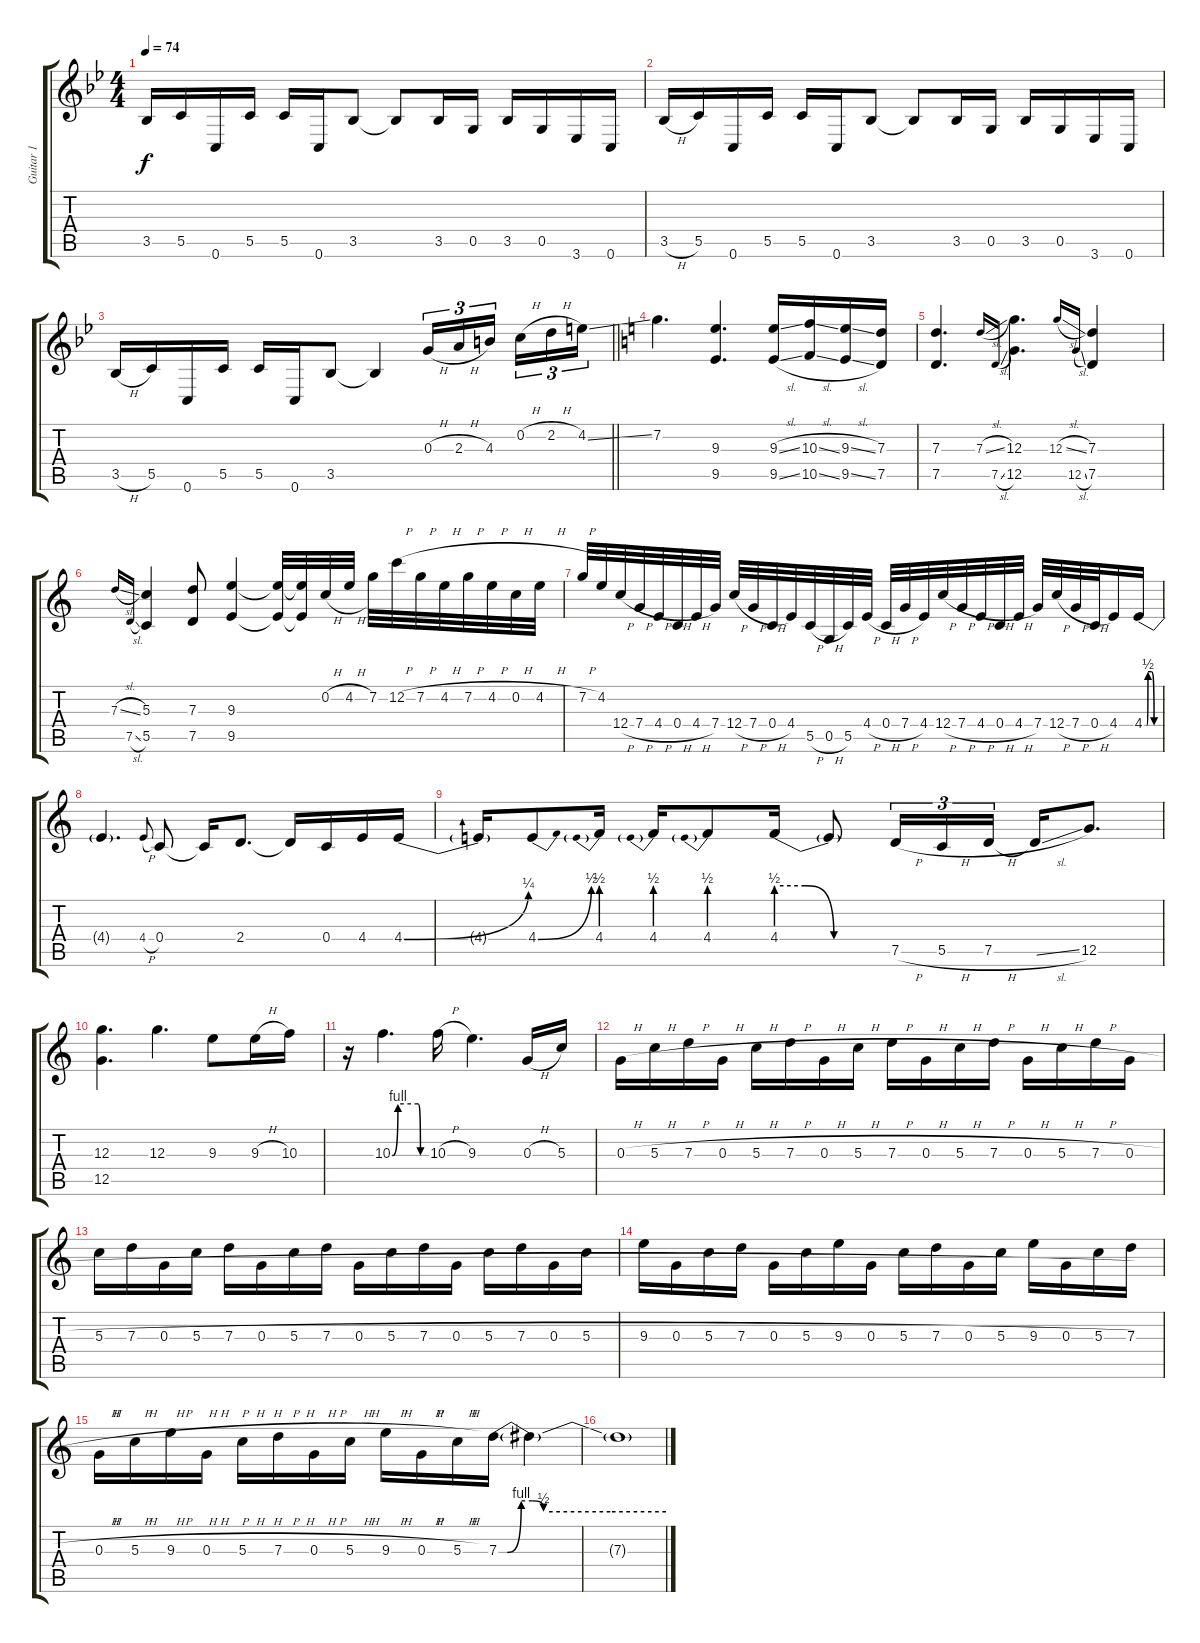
\track ("Guitar 1" "Guitar 1") {instrument overdrivenguitar}
\staff {score tabs}
\tuning (E4 C4 G3 C3 G2 C2) {hide}
\ts (4 4)
\tempo 74
\clef g2
\ks gminor
3.5.16{dy f} 5.5.16 0.6.16 5.5.16 5.5.16 0.6.16 3.5.8 3.5{t}.8 3.5.16 0.5.16 3.5.16 0.5.16 3.6.16 0.6.16 |
3.5{h}.16 5.5.16 0.6.16 5.5.16 5.5.16 0.6.16 3.5.8 3.5{t}.8 3.5.16 0.5.16 3.5.16 0.5.16 3.6.16 0.6.16 |
\barLineRight lightlight
3.5{h}.16 5.5.16 0.6.16 5.5.16 5.5.16 0.6.16 3.5.8 3.5{t}.4 0.3{h}.16{tu (3 2)} 2.3{h}.16{tu (3 2)} 4.3.16{tu (3 2) beam splitsecondary} 0.2{h}.16{tu (3 2)} 2.2{h}.16{tu (3 2)} 4.2{ss}.16{tu (3 2)} |
\ks c
7.2.4{d} (9.3 9.5).4{d} (9.3{sl} 9.5{sl}).16 (10.3{sl} 10.5{sl}).16 (9.3{sl} 9.5{sl}).16 (7.3 7.5).16 |
(7.3 7.5).4{d} 7.3{sl}.16{gr onbeat} 7.5{sl}.16{gr onbeat} (12.3 12.5).4{d} 12.3{sl}.16{gr onbeat} 12.5{sl}.16{gr onbeat} (7.3 7.5).4 |
7.3{sl}.16{gr onbeat} 7.5{sl}.16{gr onbeat} (5.3 5.5).4 (7.3 7.5).8 (9.3 9.5).4 (9.3{t} 9.5{t}).32 (9.3{t} 9.5{t}).32 0.2{h}.32 4.2{h}.32 7.2.32 12.2{h}.32 7.2{h}.32 4.2{h}.32 7.2{h}.32 4.2{h}.32 0.2{h}.32 4.2{h}.32 |
7.2{h}.32 4.2.32 12.4{h}.32 7.4{h}.32 4.4{h}.32 0.4{h}.32 4.4{h}.32 7.4.32 12.4{h}.32 7.4{h}.32 0.4{h}.32 4.4.32 5.5{h}.32 0.5{h}.32 5.5.32 4.4{h}.32 0.4{h}.32 7.4{h}.32 4.4.32 12.4{h}.32 7.4{h}.32 4.4{h}.32 0.4{h}.32 4.4{h}.32 7.4.32 12.4{h}.32 7.4{h}.32 0.4{h}.32 4.4.16 4.4{be (custom 0 0 10 0 15 2 30 2 40 0 60 0)}.16 |
4.4{t}.4{d} 4.4{h}.8{gr onbeat} 0.4.8 0.4{t}.16 2.4.8{d} 2.4{t}.16 0.4.16 4.4.16 4.4{be (bend 0 0 60 1)}.16 |
4.4{t}.16 4.4{be (bend 0 0 60 2)}.8 4.4{be (prebend 0 2 60 2)}.16 4.4{be (prebend 0 2 60 2)}.16 4.4{be (prebend 0 2 60 2)}.8 4.4{be (custom 0 2 15 2 30 0 60 0)}.16 4.4{t}.8 7.5{h}.16{tu (3 2)} 5.5{h}.16{tu (3 2)} 7.5{h}.16{tu (3 2)} 7.5{sl t}.16 12.5.8{d} |
(12.3 12.5).4{d} 12.3.4{d} 9.3.8 9.3{h}.16 10.3.16 |
r.16 10.3{be (custom 0 0 10 4 46 4 50 0 60 0)}.4{d} 10.3{h}.16 9.3.4{d} 0.3{h}.16 5.3.16 |
0.3{h}.16 5.3{h}.16 7.3{h}.16 0.3{h}.16 5.3{h}.16 7.3{h}.16 0.3{h}.16 5.3{h}.16 7.3{h}.16 0.3{h}.16 5.3{h}.16 7.3{h}.16 0.3{h}.16 5.3{h}.16 7.3{h}.16 0.3{h}.16 |
5.3{h}.16 7.3{h}.16 0.3{h}.16 5.3{h}.16 7.3{h}.16 0.3{h}.16 5.3{h}.16 7.3{h}.16 0.3{h}.16 5.3{h}.16 7.3{h}.16 0.3{h}.16 5.3{h}.16 7.3{h}.16 0.3{h}.16 5.3{h}.16 |
9.3{h}.16 0.3{h}.16 5.3{h}.16 7.3{h}.16 0.3{h}.16 5.3{h}.16 9.3{h}.16 0.3{h}.16 5.3{h}.16 7.3{h}.16 0.3{h}.16 5.3{h}.16 9.3{h}.16 0.3{h}.16 5.3{h}.16 7.3{h}.16 |
0.3{h}.16 5.3{h}.16 9.3{h}.16 0.3{h}.16 5.3{h}.16 7.3{h}.16 0.3{h}.16 5.3{h}.16 9.3{h}.16 0.3{h}.16 5.3{h}.16 7.3{be (custom 0 0 3 0 8 4 12 4 16 2 40 2 60 2)}.16 7.3{t}.4 |
7.3{t}.1
